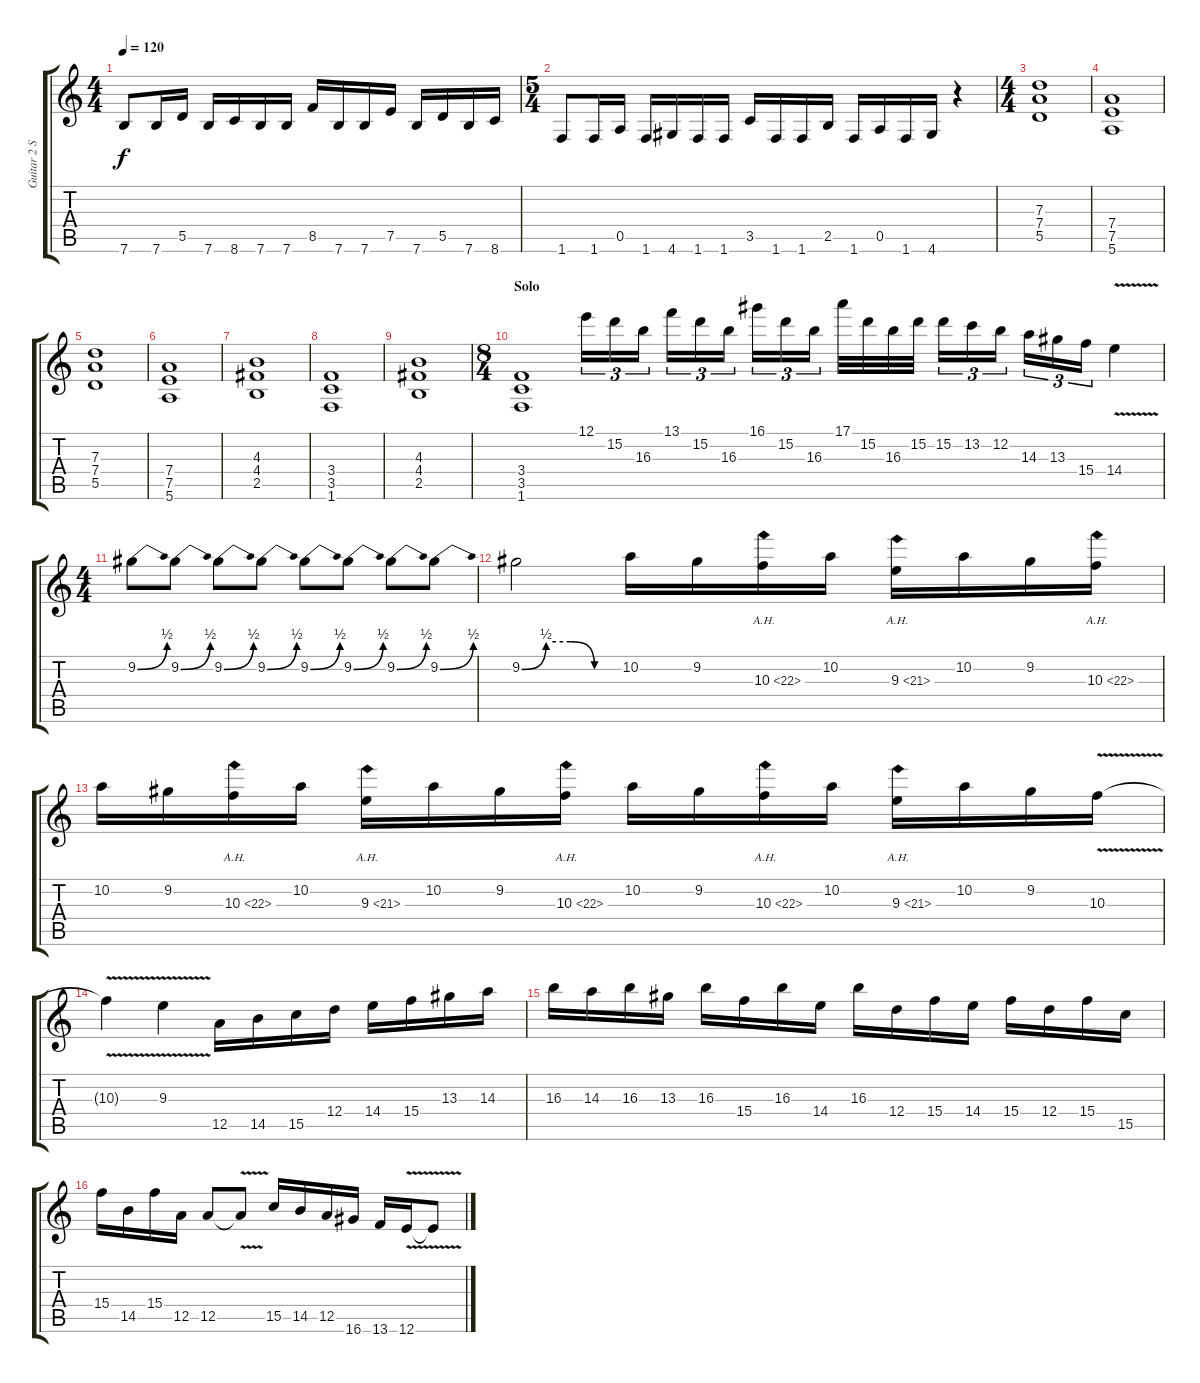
\track ("Guitar 2 Solo" "Guitar 2 S") {instrument overdrivenguitar}
\staff {score tabs}
\tuning (E4 B3 G3 D3 A2 E2) {hide}
\ts (4 4)
\tempo 120
\clef g2
\ks c
7.6.8{dy f} 7.6.16 5.5.16 7.6.16 8.6.16 7.6.16 7.6.16 8.5.16 7.6.16 7.6.16 7.5.16 7.6.16 5.5.16 7.6.16 8.6.16 |
\ts (5 4)
1.6.8 1.6.16 0.5.16 1.6.16 4.6.16 1.6.16 1.6.16 3.5.16 1.6.16 1.6.16 2.5.16 1.6.16 0.5.16 1.6.16 4.6.16 r.4 |
\ts (4 4)
(7.3 7.4 5.5).1 |
(7.4 7.5 5.6).1 |
(7.3 7.4 5.5).1 |
(7.4 7.5 5.6).1 |
(4.3 4.4 2.5).1 |
(3.4 3.5 1.6).1 |
(4.3 4.4 2.5).1 |
\ts (8 4)
\section ("" "Solo")
(3.4 3.5 1.6).1 12.1.16{tu (3 2) volume 16} 15.2.16{tu (3 2)} 16.3.16{tu (3 2)} 13.1.16{tu (3 2)} 15.2.16{tu (3 2)} 16.3.16{tu (3 2)} 16.1.16{tu (3 2)} 15.2.16{tu (3 2)} 16.3.16{tu (3 2)} 17.1.32 15.2.32 16.3.32 15.2.32 15.2.16{tu (3 2)} 13.2.16{tu (3 2)} 12.2.16{tu (3 2)} 14.3.16{tu (3 2)} 13.3.16{tu (3 2)} 15.4.16{tu (3 2)} 14.4{v}.4 |
\ts (4 4)
9.2{be (bend 0 0 60 2)}.8{volume 16} 9.2{be (bend 0 0 60 2)}.8 9.2{be (bend 0 0 60 2)}.8 9.2{be (bend 0 0 60 2)}.8 9.2{be (bend 0 0 60 2)}.8 9.2{be (bend 0 0 60 2)}.8 9.2{be (bend 0 0 60 2)}.8 9.2{be (bend 0 0 60 2)}.8 |
9.2{be (custom 0 0 15 2 30 2 45 0 60 0)}.2 10.2.16 9.2.16 10.3{ah 12}.16 10.2.16 9.3{ah 12}.16 10.2.16 9.2.16 10.3{ah 12}.16 |
10.2.16 9.2.16 10.3{ah 12}.16 10.2.16 9.3{ah 12}.16 10.2.16 9.2.16 10.3{ah 12}.16 10.2.16 9.2.16 10.3{ah 12}.16 10.2.16 9.3{ah 12}.16 10.2.16 9.2.16 10.3{v}.16 |
10.3{v t}.4 9.3{v}.4 12.5.16 14.5.16 15.5.16 12.4.16 14.4.16 15.4.16 13.3.16 14.3.16 |
16.3.16 14.3.16 16.3.16 13.3.16 16.3.16 15.4.16 16.3.16 14.4.16 16.3.16 12.4.16 15.4.16 14.4.16 15.4.16 12.4.16 15.4.16 15.5.16 |
15.4.16 14.5.16 15.4.16 12.5.16 12.5.8 12.5{v t}.8 15.5.16 14.5.16 12.5.16 16.6.16 13.6.16 12.6{v}.16 12.6{v t}.8
